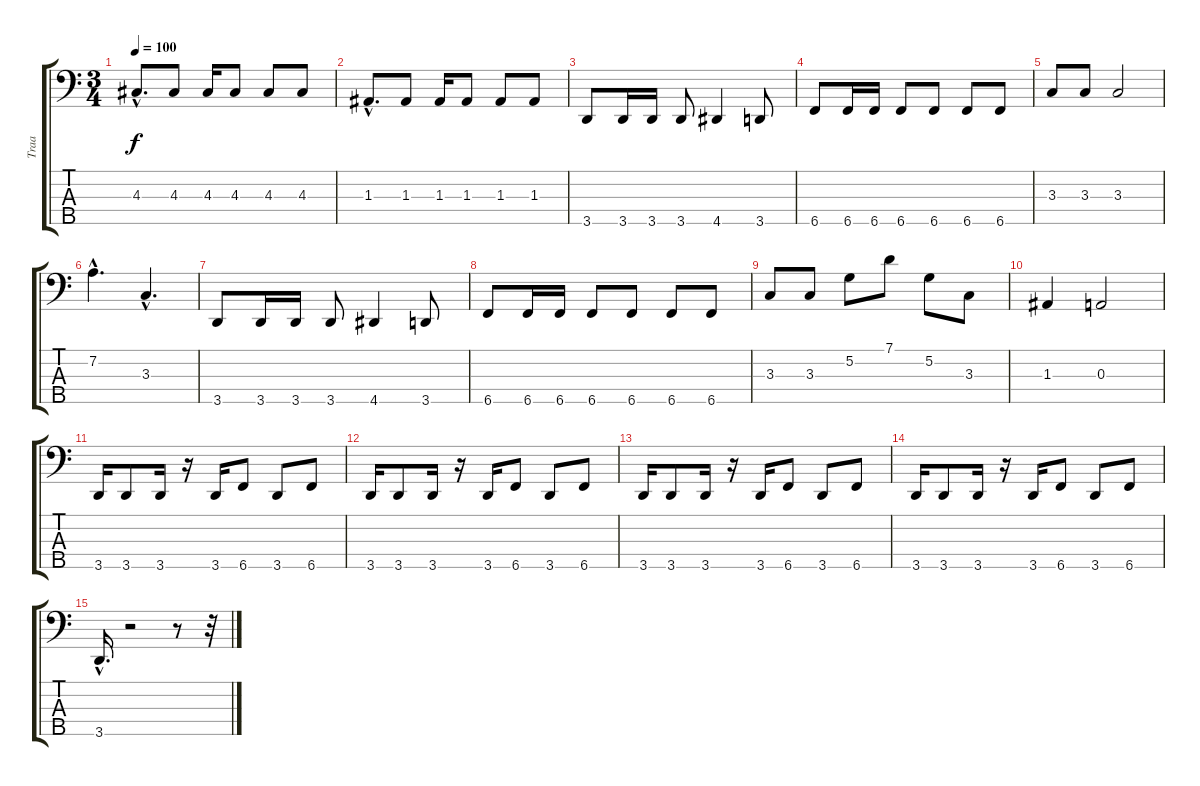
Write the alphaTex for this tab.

\track ("Traa" "Traa") {instrument electricbassfinger}
\staff {score tabs}
\tuning (G2 D2 A1 D1 B0) {hide}
\ts (3 4)
\tempo 100
\clef f4
\ks c
4.3{hac}.8{d dy f} 4.3.8 4.3.16 4.3.8 4.3.8 4.3.8 |
1.3{hac}.8{d} 1.3.8 1.3.16 1.3.8 1.3.8 1.3.8 |
3.5.8 3.5.16 3.5.16 3.5.8 4.5.4 3.5.8 |
6.5.8 6.5.16 6.5.16 6.5.8 6.5.8 6.5.8 6.5.8 |
3.3.8 3.3.8 3.3.2 |
7.2{hac}.4{d} 3.3{hac}.4{d} |
3.5.8 3.5.16 3.5.16 3.5.8 4.5.4 3.5.8 |
6.5.8 6.5.16 6.5.16 6.5.8 6.5.8 6.5.8 6.5.8 |
3.3.8 3.3.8 5.2.8 7.1.8 5.2.8 3.3.8 |
1.3.4 0.3.2 |
3.5.16 3.5.8 3.5.16 r.16 3.5.16 6.5.8 3.5.8 6.5.8 |
3.5.16 3.5.8 3.5.16 r.16 3.5.16 6.5.8 3.5.8 6.5.8 |
3.5.16 3.5.8 3.5.16 r.16 3.5.16 6.5.8 3.5.8 6.5.8 |
3.5.16 3.5.8 3.5.16 r.16 3.5.16 6.5.8 3.5.8 6.5.8 |
3.5{hac}.16{d} r.2 r.8 r.32
